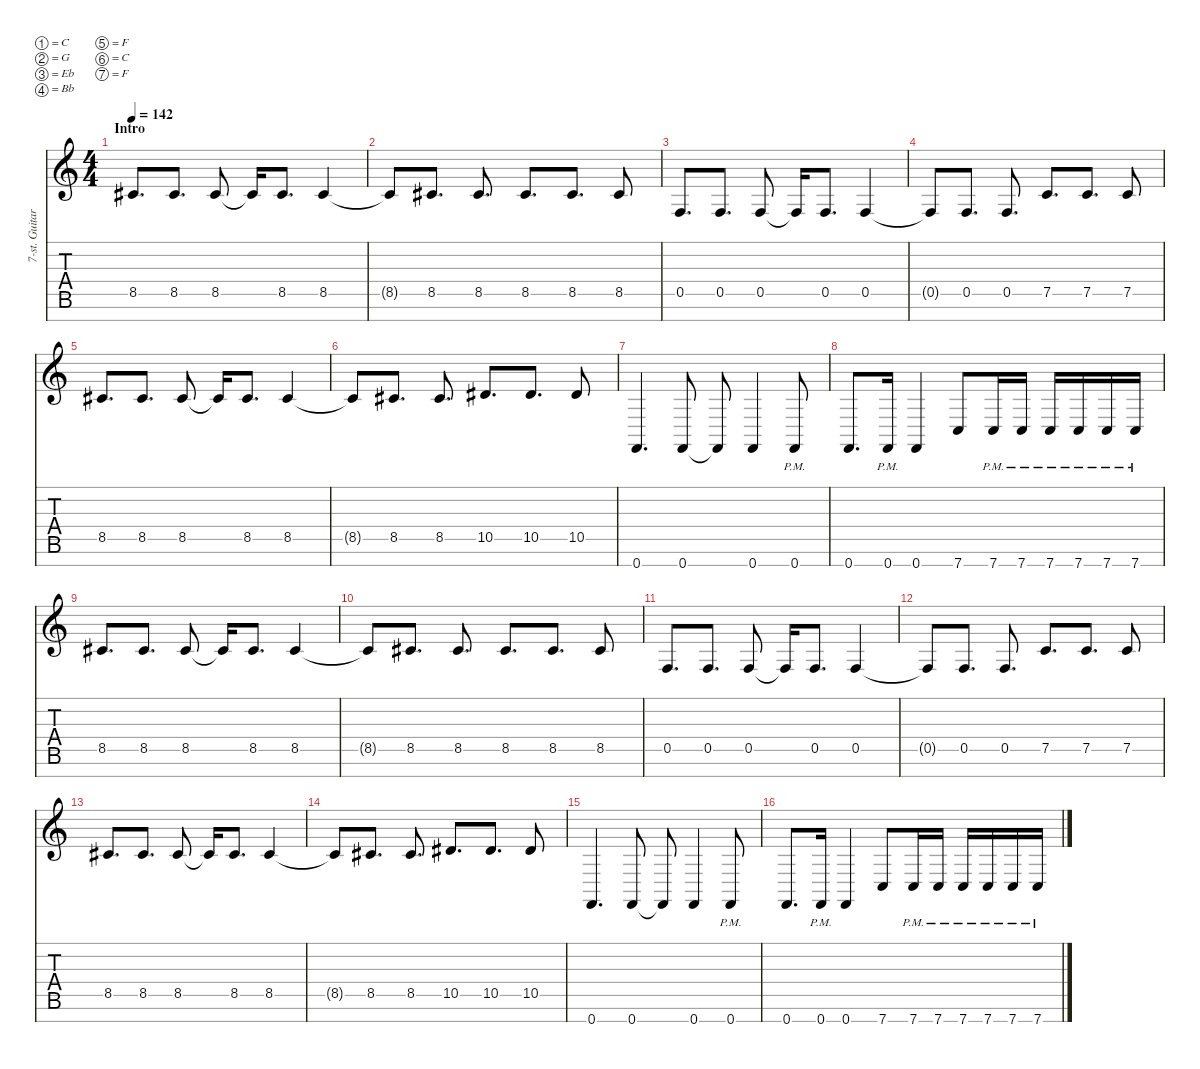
\defaultSystemsLayout 4
\hideDynamics
\bracketExtendMode nobrackets
\otherSystemsTrackNameOrientation horizontal
\track ("Distortion Guitar" "7-st. Guitar") {instrument distortionguitar}
\staff {score tabs}
\tuning (C4 G3 Eb3 Bb2 F2 C2 F1)
\ts (4 4)
\section ("" "Intro")
\tempo 142
\clef g2
\ks c
8.5{acc #}.8{d dy mf instrument distortionguitar beam Up} 8.5{acc #}.8{d beam Up} 8.5{acc #}.8{beam Up} 8.5{t acc #}.16{beam Up} 8.5{acc #}.8{d beam Up} 8.5{acc #}.4{beam Up} |
8.5{t acc #}.8{beam Up} 8.5{acc #}.8{d beam Up} 8.5{acc #}.8{d beam Up} 8.5{acc #}.8{d beam Up} 8.5{acc #}.8{d beam Up} 8.5{acc #}.8{beam Up} |
0.5.8{d beam Up} 0.5.8{d beam Up} 0.5.8{beam Up} 0.5{t}.16{beam Up} 0.5.8{d beam Up} 0.5.4{beam Up} |
0.5{t}.8{beam Up} 0.5.8{d beam Up} 0.5.8{d beam Up} 7.5.8{d beam Up} 7.5.8{d beam Up} 7.5.8{beam Up} |
8.5{acc #}.8{d beam Up} 8.5{acc #}.8{d beam Up} 8.5{acc #}.8{beam Up} 8.5{t acc #}.16{beam Up} 8.5{acc #}.8{d beam Up} 8.5{acc #}.4{beam Up} |
8.5{t acc #}.8{beam Up} 8.5{acc #}.8{d beam Up} 8.5{acc #}.8{d beam Up} 10.5{acc #}.8{d beam Up} 10.5{acc #}.8{d beam Up} 10.5{acc #}.8{beam Up} |
0.7.4{d beam Up} 0.7.8{beam Up} 0.7{t}.8{beam Up} 0.7.4{beam Up} 0.7{pm}.8{beam Up} |
0.7.8{d beam Up} 0.7{pm}.16{beam Up} 0.7.4{beam Up} 7.7.8{beam Up} 7.7{pm}.16{beam Up} 7.7{pm}.16{beam Up} 7.7{pm}.16{beam Up} 7.7{pm}.16{beam Up} 7.7{pm}.16{beam Up} 7.7{pm}.16{beam Up} |
8.5{acc #}.8{d beam Up} 8.5{acc #}.8{d beam Up} 8.5{acc #}.8{beam Up} 8.5{t acc #}.16{beam Up} 8.5{acc #}.8{d beam Up} 8.5{acc #}.4{beam Up} |
8.5{t acc #}.8{beam Up} 8.5{acc #}.8{d beam Up} 8.5{acc #}.8{d beam Up} 8.5{acc #}.8{d beam Up} 8.5{acc #}.8{d beam Up} 8.5{acc #}.8{beam Up} |
0.5.8{d beam Up} 0.5.8{d beam Up} 0.5.8{beam Up} 0.5{t}.16{beam Up} 0.5.8{d beam Up} 0.5.4{beam Up} |
0.5{t}.8{beam Up} 0.5.8{d beam Up} 0.5.8{d beam Up} 7.5.8{d beam Up} 7.5.8{d beam Up} 7.5.8{beam Up} |
8.5{acc #}.8{d beam Up} 8.5{acc #}.8{d beam Up} 8.5{acc #}.8{beam Up} 8.5{t acc #}.16{beam Up} 8.5{acc #}.8{d beam Up} 8.5{acc #}.4{beam Up} |
8.5{t acc #}.8{beam Up} 8.5{acc #}.8{d beam Up} 8.5{acc #}.8{d beam Up} 10.5{acc #}.8{d beam Up} 10.5{acc #}.8{d beam Up} 10.5{acc #}.8{beam Up} |
0.7.4{d beam Up} 0.7.8{beam Up} 0.7{t}.8{beam Up} 0.7.4{beam Up} 0.7{pm}.8{beam Up} |
0.7.8{d beam Up} 0.7{pm}.16{beam Up} 0.7.4{beam Up} 7.7.8{beam Up} 7.7{pm}.16{beam Up} 7.7{pm}.16{beam Up} 7.7{pm}.16{beam Up} 7.7{pm}.16{beam Up} 7.7{pm}.16{beam Up} 7.7{pm}.16{beam Up}
